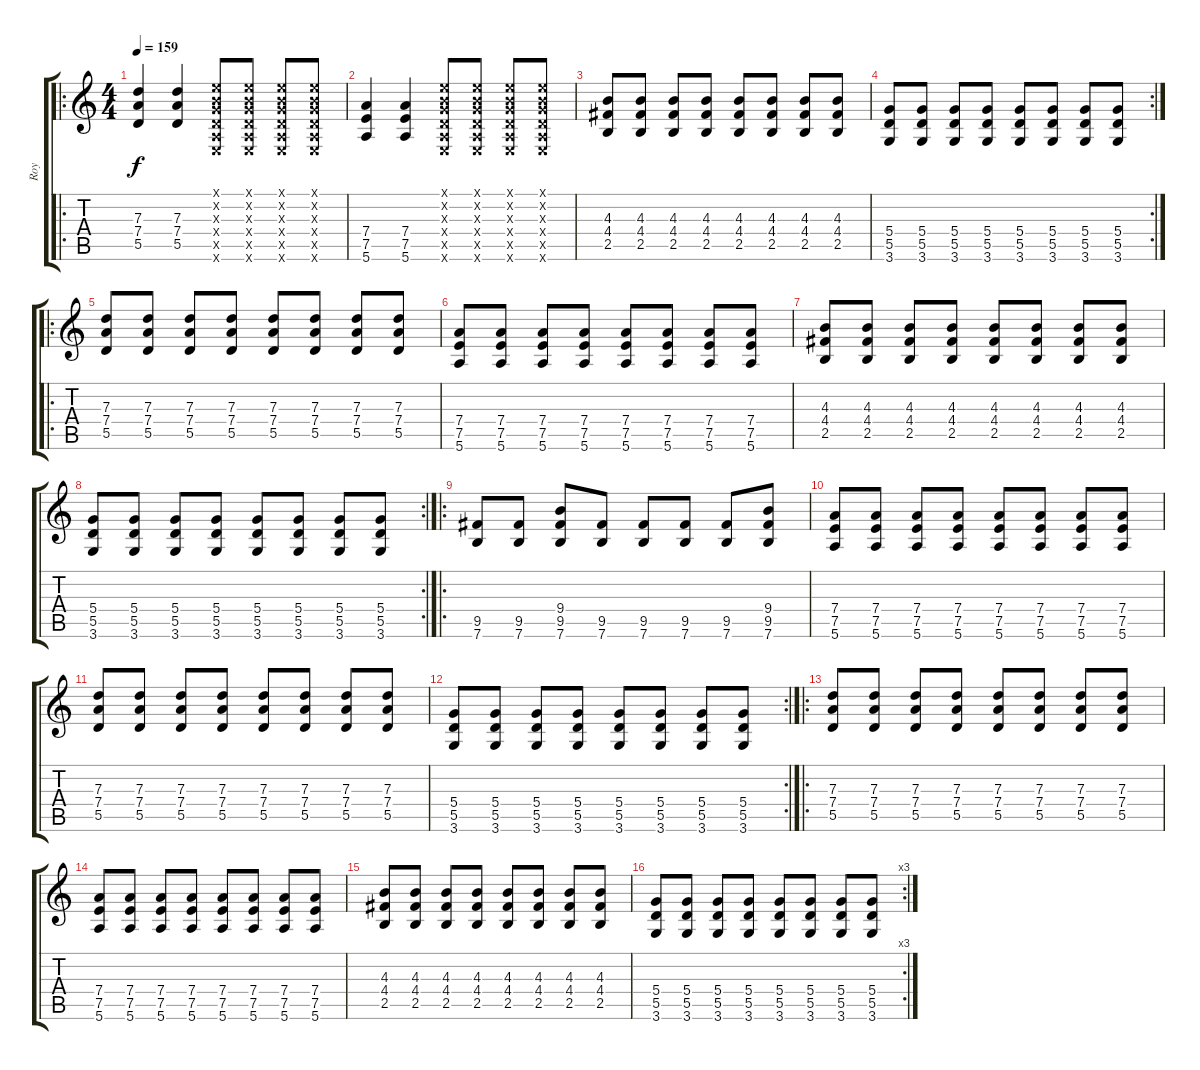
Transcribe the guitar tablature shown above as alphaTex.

\track ("Roy" "Roy") {instrument distortionguitar}
\staff {score tabs}
\tuning (E4 B3 G3 D3 A2 E2) {hide}
\ro
\ts (4 4)
\tempo 159
\clef g2
\ks c
(7.3 7.4 5.5).4{dy f instrument distortionguitar} (7.3 7.4 5.5).4 (0.1{x} 0.2{x} 0.3{x} 0.4{x} 0.5{x} 0.6{x}).8 (0.1{x} 0.2{x} 0.3{x} 0.4{x} 0.5{x} 0.6{x}).8 (0.1{x} 0.2{x} 0.3{x} 0.4{x} 0.5{x} 0.6{x}).8 (0.1{x} 0.2{x} 0.3{x} 0.4{x} 0.5{x} 0.6{x}).8 |
(7.4 7.5 5.6).4 (7.4 7.5 5.6).4 (0.1{x} 0.2{x} 0.3{x} 0.4{x} 0.5{x} 0.6{x}).8 (0.1{x} 0.2{x} 0.3{x} 0.4{x} 0.5{x} 0.6{x}).8 (0.1{x} 0.2{x} 0.3{x} 0.4{x} 0.5{x} 0.6{x}).8 (0.1{x} 0.2{x} 0.3{x} 0.4{x} 0.5{x} 0.6{x}).8 |
(4.3 4.4 2.5).8 (4.3 4.4 2.5).8 (4.3 4.4 2.5).8 (4.3 4.4 2.5).8 (4.3 4.4 2.5).8 (4.3 4.4 2.5).8 (4.3 4.4 2.5).8 (4.3 4.4 2.5).8 |
\rc 2
(5.4 5.5 3.6).8 (5.4 5.5 3.6).8 (5.4 5.5 3.6).8 (5.4 5.5 3.6).8 (5.4 5.5 3.6).8 (5.4 5.5 3.6).8 (5.4 5.5 3.6).8 (5.4 5.5 3.6).8 |
\ro
(7.3 7.4 5.5).8 (7.3 7.4 5.5).8 (7.3 7.4 5.5).8 (7.3 7.4 5.5).8 (7.3 7.4 5.5).8 (7.3 7.4 5.5).8 (7.3 7.4 5.5).8 (7.3 7.4 5.5).8 |
(7.4 7.5 5.6).8 (7.4 7.5 5.6).8 (7.4 7.5 5.6).8 (7.4 7.5 5.6).8 (7.4 7.5 5.6).8 (7.4 7.5 5.6).8 (7.4 7.5 5.6).8 (7.4 7.5 5.6).8 |
(4.3 4.4 2.5).8 (4.3 4.4 2.5).8 (4.3 4.4 2.5).8 (4.3 4.4 2.5).8 (4.3 4.4 2.5).8 (4.3 4.4 2.5).8 (4.3 4.4 2.5).8 (4.3 4.4 2.5).8 |
\rc 2
(5.4 5.5 3.6).8 (5.4 5.5 3.6).8 (5.4 5.5 3.6).8 (5.4 5.5 3.6).8 (5.4 5.5 3.6).8 (5.4 5.5 3.6).8 (5.4 5.5 3.6).8 (5.4 5.5 3.6).8 |
\ro
(9.5 7.6).8{volume 4 instrument overdrivenguitar} (9.5 7.6).8 (9.4 9.5 7.6).8 (9.5 7.6).8 (9.5 7.6).8 (9.5 7.6).8 (9.5 7.6).8 (9.4 9.5 7.6).8 |
(7.4 7.5 5.6).8 (7.4 7.5 5.6).8 (7.4 7.5 5.6).8 (7.4 7.5 5.6).8 (7.4 7.5 5.6).8 (7.4 7.5 5.6).8 (7.4 7.5 5.6).8 (7.4 7.5 5.6).8 |
(7.3 7.4 5.5).8 (7.3 7.4 5.5).8 (7.3 7.4 5.5).8 (7.3 7.4 5.5).8 (7.3 7.4 5.5).8 (7.3 7.4 5.5).8 (7.3 7.4 5.5).8 (7.3 7.4 5.5).8 |
\rc 2
(5.4 5.5 3.6).8 (5.4 5.5 3.6).8 (5.4 5.5 3.6).8 (5.4 5.5 3.6).8 (5.4 5.5 3.6).8 (5.4 5.5 3.6).8 (5.4 5.5 3.6).8 (5.4 5.5 3.6).8 |
\ro
(7.3 7.4 5.5).8{volume 11 instrument distortionguitar} (7.3 7.4 5.5).8 (7.3 7.4 5.5).8 (7.3 7.4 5.5).8 (7.3 7.4 5.5).8 (7.3 7.4 5.5).8 (7.3 7.4 5.5).8 (7.3 7.4 5.5).8 |
(7.4 7.5 5.6).8 (7.4 7.5 5.6).8 (7.4 7.5 5.6).8 (7.4 7.5 5.6).8 (7.4 7.5 5.6).8 (7.4 7.5 5.6).8 (7.4 7.5 5.6).8 (7.4 7.5 5.6).8 |
(4.3 4.4 2.5).8 (4.3 4.4 2.5).8 (4.3 4.4 2.5).8 (4.3 4.4 2.5).8 (4.3 4.4 2.5).8 (4.3 4.4 2.5).8 (4.3 4.4 2.5).8 (4.3 4.4 2.5).8 |
\rc 3
(5.4 5.5 3.6).8 (5.4 5.5 3.6).8 (5.4 5.5 3.6).8 (5.4 5.5 3.6).8 (5.4 5.5 3.6).8 (5.4 5.5 3.6).8 (5.4 5.5 3.6).8 (5.4 5.5 3.6).8
